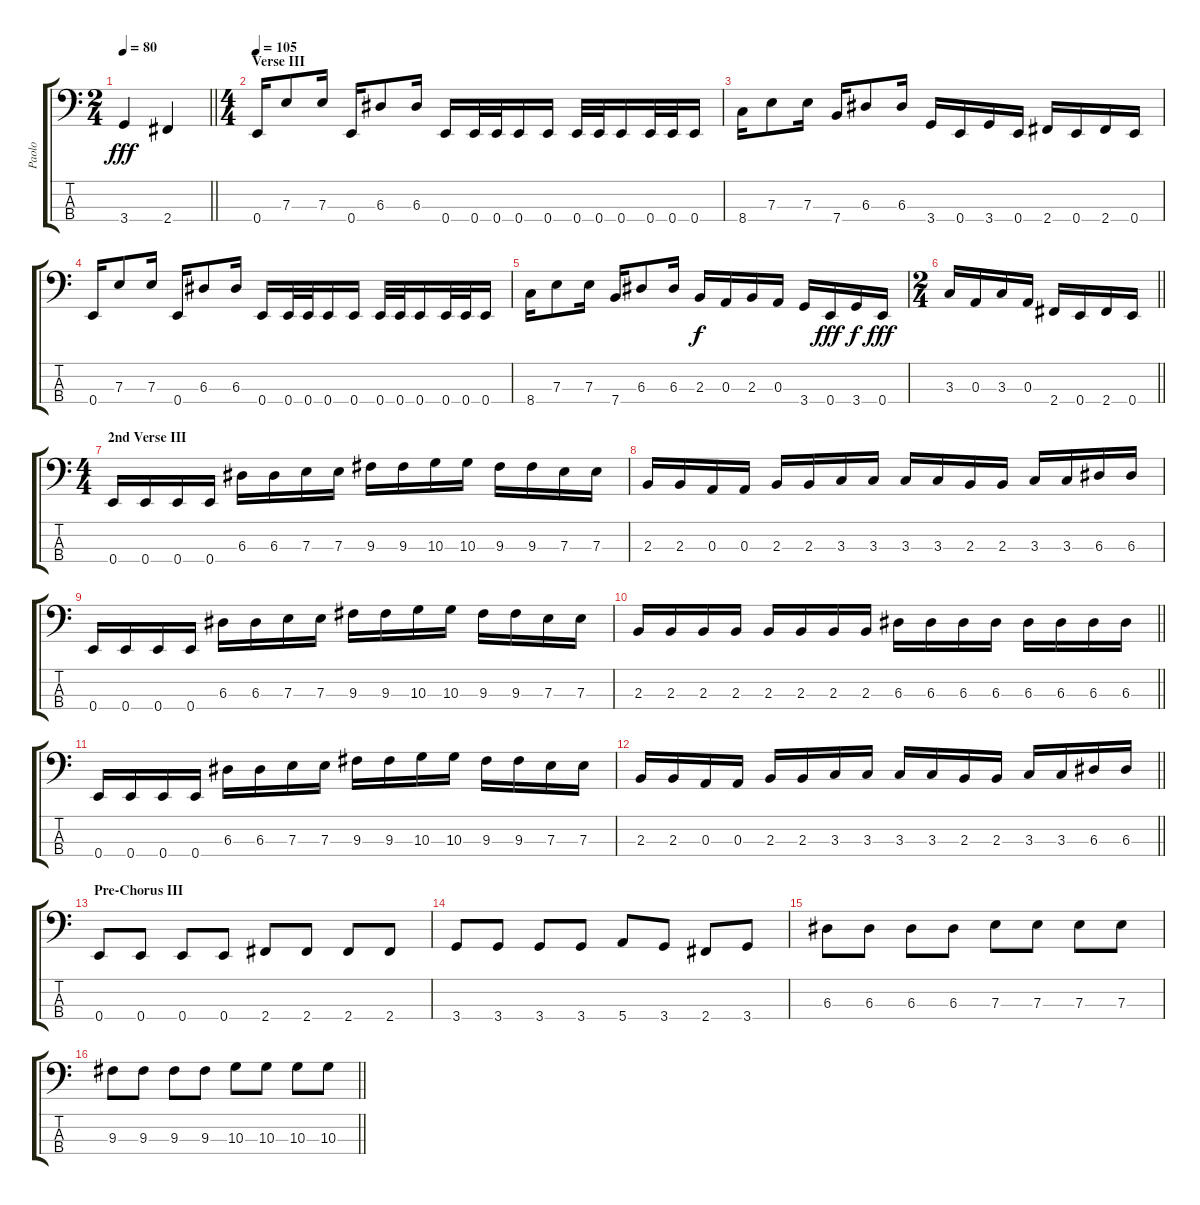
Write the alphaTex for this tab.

\track ("Paolo" "Paolo") {instrument electricbassfinger}
\staff {score tabs}
\tuning (G2 D2 A1 E1) {hide}
\ts (2 4)
\tempo 80
\clef f4
\barLineRight lightlight
\ks c
3.4.4{dy fff} 2.4.4 |
\ts (4 4)
\section ("" "Verse III")
\tempo 105
0.4.16 7.3.8 7.3.16 0.4.16 6.3.8 6.3.16 0.4.16 0.4.32 0.4.32 0.4.16 0.4.16 0.4.32 0.4.32 0.4.16 0.4.32 0.4.32 0.4.16 |
8.4.16 7.3.8 7.3.16 7.4.16 6.3.8 6.3.16 3.4.16 0.4.16 3.4.16 0.4.16 2.4.16 0.4.16 2.4.16 0.4.16 |
0.4.16 7.3.8 7.3.16 0.4.16 6.3.8 6.3.16 0.4.16 0.4.32 0.4.32 0.4.16 0.4.16 0.4.32 0.4.32 0.4.16 0.4.32 0.4.32 0.4.16 |
8.4.16 7.3.8 7.3.16 7.4.16 6.3.8 6.3.16 2.3.16{dy f} 0.3.16 2.3.16 0.3.16 3.4.16 0.4.16{dy fff} 3.4.16{dy f} 0.4.16{dy fff} |
\ts (2 4)
\barLineRight lightlight
3.3.16 0.3.16 3.3.16 0.3.16 2.4.16 0.4.16 2.4.16 0.4.16 |
\ts (4 4)
\section ("" "2nd Verse III")
0.4.16 0.4.16 0.4.16 0.4.16 6.3.16 6.3.16 7.3.16 7.3.16 9.3.16 9.3.16 10.3.16 10.3.16 9.3.16 9.3.16 7.3.16 7.3.16 |
2.3.16 2.3.16 0.3.16 0.3.16 2.3.16 2.3.16 3.3.16 3.3.16 3.3.16 3.3.16 2.3.16 2.3.16 3.3.16 3.3.16 6.3.16 6.3.16 |
0.4.16 0.4.16 0.4.16 0.4.16 6.3.16 6.3.16 7.3.16 7.3.16 9.3.16 9.3.16 10.3.16 10.3.16 9.3.16 9.3.16 7.3.16 7.3.16 |
\barLineRight lightlight
2.3.16 2.3.16 2.3.16 2.3.16 2.3.16 2.3.16 2.3.16 2.3.16 6.3.16 6.3.16 6.3.16 6.3.16 6.3.16 6.3.16 6.3.16 6.3.16 |
0.4.16 0.4.16 0.4.16 0.4.16 6.3.16 6.3.16 7.3.16 7.3.16 9.3.16 9.3.16 10.3.16 10.3.16 9.3.16 9.3.16 7.3.16 7.3.16 |
\barLineRight lightlight
2.3.16 2.3.16 0.3.16 0.3.16 2.3.16 2.3.16 3.3.16 3.3.16 3.3.16 3.3.16 2.3.16 2.3.16 3.3.16 3.3.16 6.3.16 6.3.16 |
\section ("" "Pre-Chorus III")
0.4.8 0.4.8 0.4.8 0.4.8 2.4.8 2.4.8 2.4.8 2.4.8 |
3.4.8 3.4.8 3.4.8 3.4.8 5.4.8 3.4.8 2.4.8 3.4.8 |
6.3.8 6.3.8 6.3.8 6.3.8 7.3.8 7.3.8 7.3.8 7.3.8 |
\barLineRight lightlight
9.3.8 9.3.8 9.3.8 9.3.8 10.3.8 10.3.8 10.3.8 10.3.8
